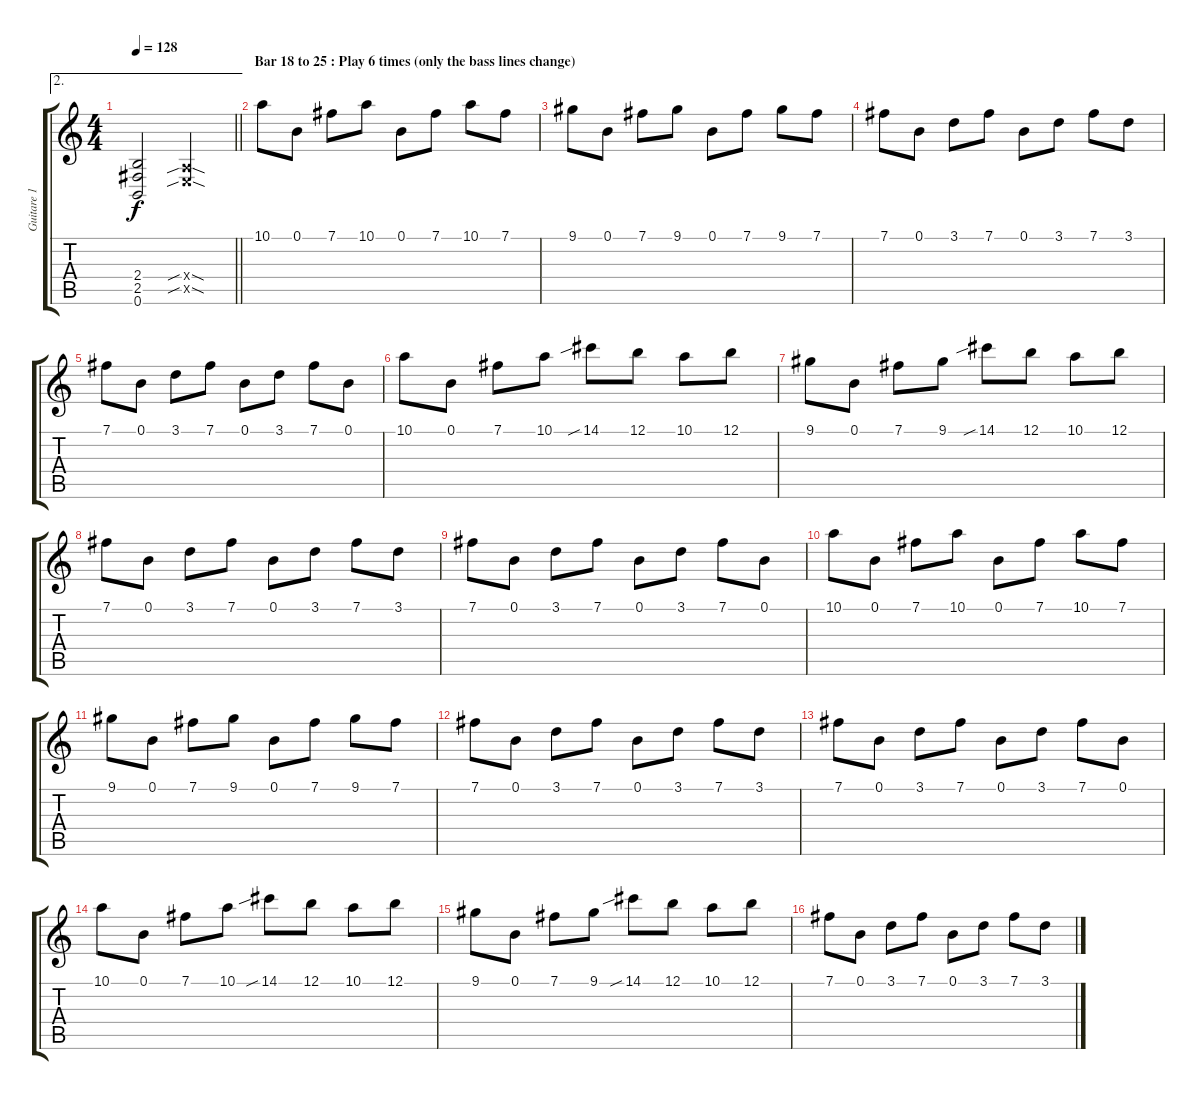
\track ("Guitare 1" "Guitare 1") {instrument distortionguitar}
\staff {score tabs}
\tuning (B3 Gb3 D3 A2 E2 B1) {hide}
\ae 2
\ts (4 4)
\tempo 128
\clef g2
\barLineRight lightlight
\ks c
(2.4 2.5 0.6).2{dy f} (0.4{sib sod x} 0.5{sib sod x}).2 |
\section ("" "Bar 18 to 25 : Play 6 times (only the bass lines change)")
10.1.8 0.1.8 7.1.8 10.1.8 0.1.8 7.1.8 10.1.8 7.1.8 |
9.1.8 0.1.8 7.1.8 9.1.8 0.1.8 7.1.8 9.1.8 7.1.8 |
7.1.8 0.1.8 3.1.8 7.1.8 0.1.8 3.1.8 7.1.8 3.1.8 |
7.1.8 0.1.8 3.1.8 7.1.8 0.1.8 3.1.8 7.1.8 0.1.8 |
10.1.8 0.1.8 7.1.8 10.1.8 14.1{sib}.8 12.1.8 10.1.8 12.1.8 |
9.1.8 0.1.8 7.1.8 9.1.8 14.1{sib}.8 12.1.8 10.1.8 12.1.8 |
7.1.8 0.1.8 3.1.8 7.1.8 0.1.8 3.1.8 7.1.8 3.1.8 |
7.1.8 0.1.8 3.1.8 7.1.8 0.1.8 3.1.8 7.1.8 0.1.8 |
10.1.8 0.1.8 7.1.8 10.1.8 0.1.8 7.1.8 10.1.8 7.1.8 |
9.1.8 0.1.8 7.1.8 9.1.8 0.1.8 7.1.8 9.1.8 7.1.8 |
7.1.8 0.1.8 3.1.8 7.1.8 0.1.8 3.1.8 7.1.8 3.1.8 |
7.1.8 0.1.8 3.1.8 7.1.8 0.1.8 3.1.8 7.1.8 0.1.8 |
10.1.8 0.1.8 7.1.8 10.1.8 14.1{sib}.8 12.1.8 10.1.8 12.1.8 |
9.1.8 0.1.8 7.1.8 9.1.8 14.1{sib}.8 12.1.8 10.1.8 12.1.8 |
7.1.8 0.1.8 3.1.8 7.1.8 0.1.8 3.1.8 7.1.8 3.1.8
